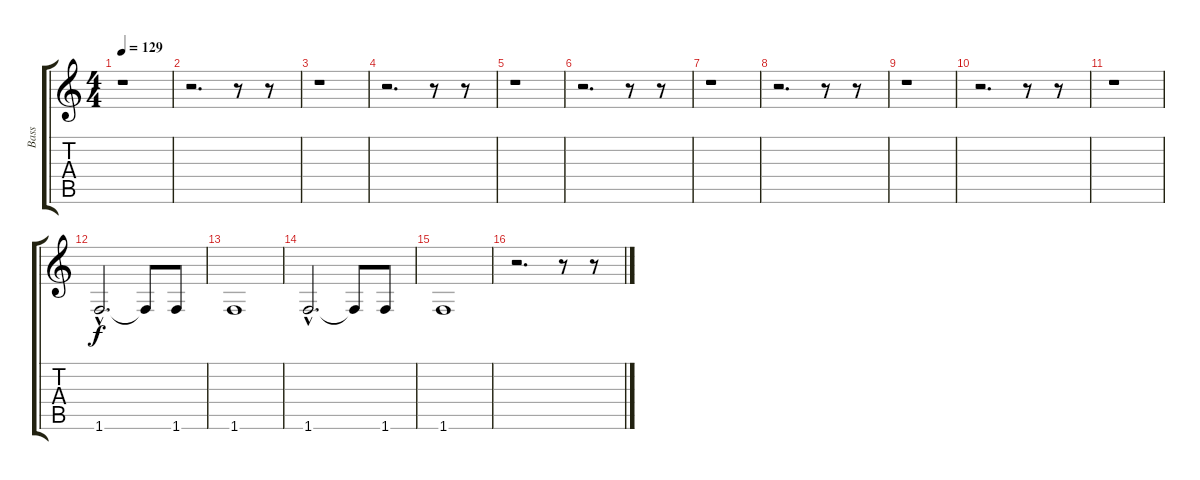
\track ("Bass" "Bass") {instrument electricbassfinger}
\staff {score tabs}
\tuning (E4 B3 G3 D3 A2 E2) {hide}
\ts (4 4)
\tempo 129
\clef g2
\ks c
r.1{dy f} |
r.2{d} r.8 r.8 |
r.1 |
r.2{d} r.8 r.8 |
r.1 |
r.2{d} r.8 r.8 |
r.1 |
r.2{d} r.8 r.8 |
r.1 |
r.2{d} r.8 r.8 |
r.1 |
1.6{hac}.2{d} 1.6{t}.8 1.6.8 |
1.6.1 |
1.6{hac}.2{d} 1.6{t}.8 1.6.8 |
1.6.1 |
r.2{d} r.8 r.8
